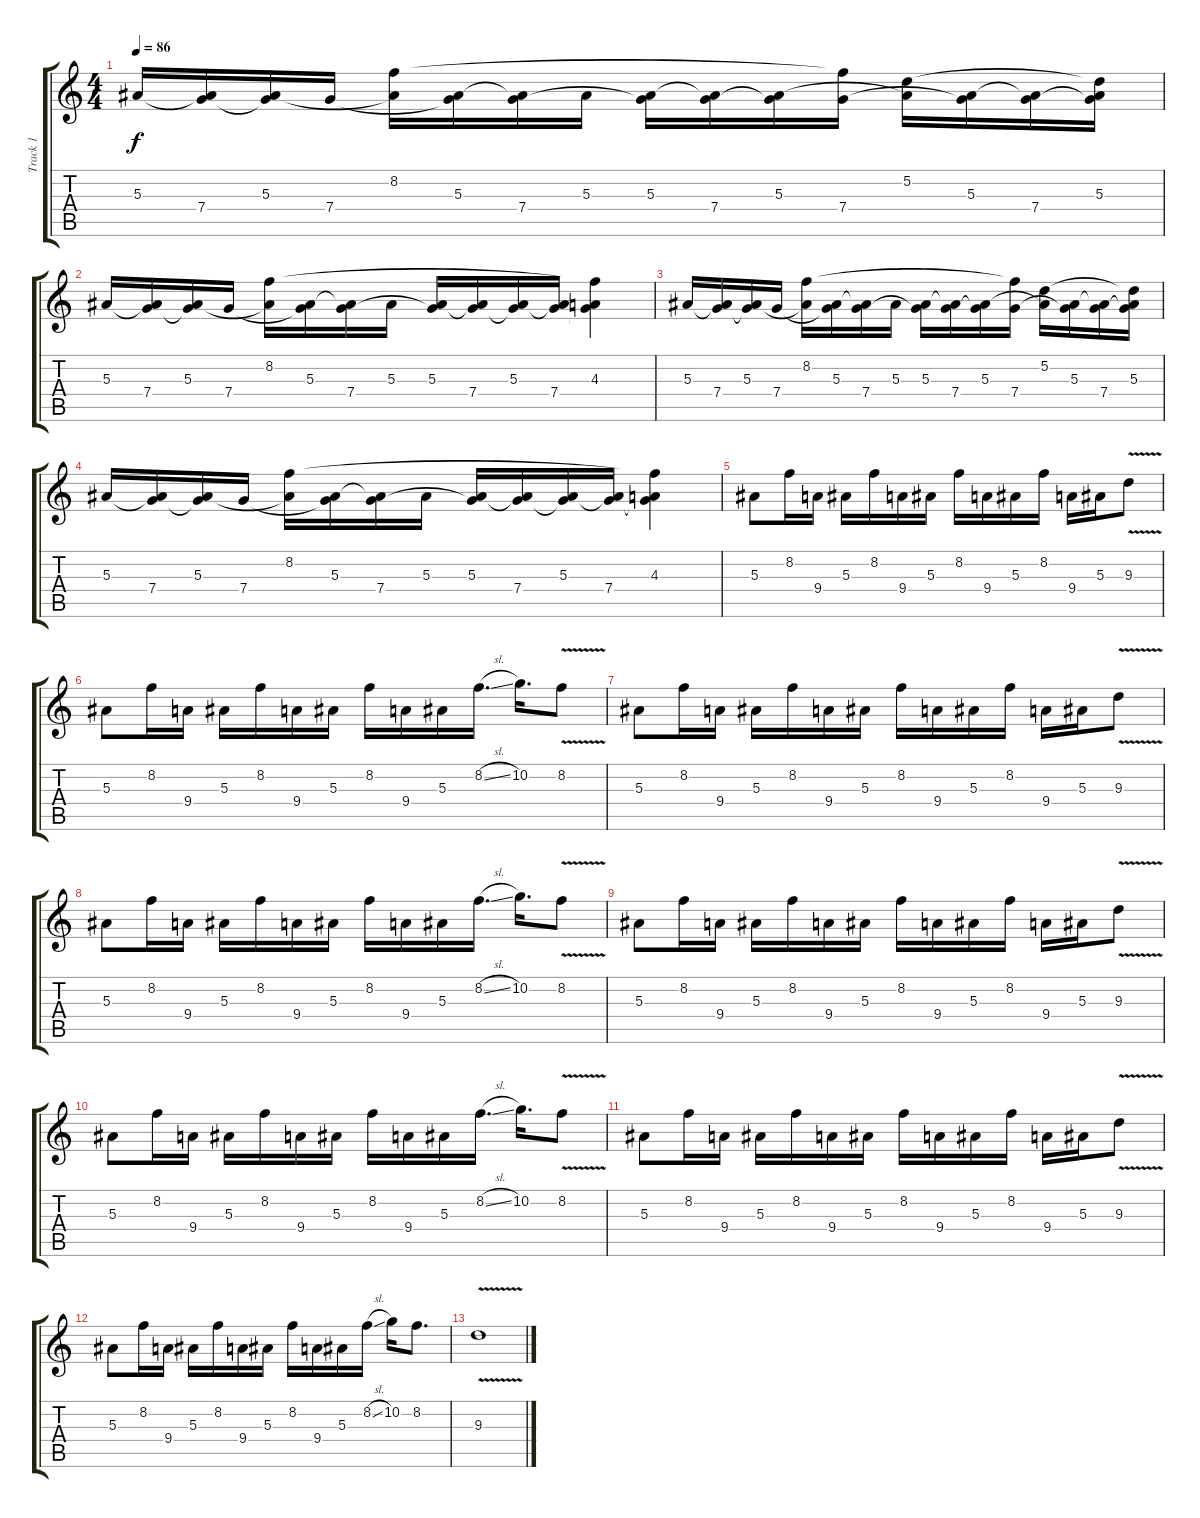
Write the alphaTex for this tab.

\track ("Track 1" "Track 1") {instrument overdrivenguitar}
\staff {score tabs}
\tuning (D4 A3 F3 C3 G2 C2) {hide}
\ts (4 4)
\tempo 86
\clef g2
\ks c
5.3.16{dy f} (5.3{t} 7.4).16 (5.3 7.4{t}).16 7.4.16 (8.2 5.3{t}).16 (5.3 7.4{t}).16 (5.3{t} 7.4).16 5.3.16 (5.3 7.4{t}).16 (5.3{t} 7.4).16 (5.3 7.4{t}).16 (8.2{t} 7.4).16 (5.2 5.3{t}).16 (5.3 7.4{t}).16 (5.3{t} 7.4).16 (5.2{t} 5.3 7.4{t}).16 |
5.3.16 (5.3{t} 7.4).16 (5.3 7.4{t}).16 7.4.16 (8.2 5.3{t}).16 (5.3 7.4{t}).16 (5.3{t} 7.4).16 5.3.16 (5.3 7.4{t}).16 (5.3{t} 7.4).16 (5.3 7.4{t}).16 (5.3{t} 7.4).16 (8.2{t} 4.3 7.4{t}).4 |
5.3.16 (5.3{t} 7.4).16 (5.3 7.4{t}).16 7.4.16 (8.2 5.3{t}).16 (5.3 7.4{t}).16 (5.3{t} 7.4).16 5.3.16 (5.3 7.4{t}).16 (5.3{t} 7.4).16 (5.3 7.4{t}).16 (8.2{t} 7.4).16 (5.2 5.3{t}).16 (5.3 7.4{t}).16 (5.3{t} 7.4).16 (5.2{t} 5.3 7.4{t}).16 |
5.3.16 (5.3{t} 7.4).16 (5.3 7.4{t}).16 7.4.16 (8.2 5.3{t}).16 (5.3 7.4{t}).16 (5.3{t} 7.4).16 5.3.16 (5.3 7.4{t}).16 (5.3{t} 7.4).16 (5.3 7.4{t}).16 (5.3{t} 7.4).16 (8.2{t} 4.3 7.4{t}).4 |
5.3.8 8.2.16 9.4.16 5.3.16 8.2.16 9.4.16 5.3.16 8.2.16 9.4.16 5.3.16 8.2.16 9.4.16 5.3.16 9.3{v}.8 |
5.3.8 8.2.16 9.4.16 5.3.16 8.2.16 9.4.16 5.3.16 8.2.16 9.4.16 5.3.16 8.2{sl}.16{d} 10.2.16{d} 8.2{v}.8 |
5.3.8 8.2.16 9.4.16 5.3.16 8.2.16 9.4.16 5.3.16 8.2.16 9.4.16 5.3.16 8.2.16 9.4.16 5.3.16 9.3{v}.8 |
5.3.8 8.2.16 9.4.16 5.3.16 8.2.16 9.4.16 5.3.16 8.2.16 9.4.16 5.3.16 8.2{sl}.16{d} 10.2.16{d} 8.2{v}.8 |
5.3.8 8.2.16 9.4.16 5.3.16 8.2.16 9.4.16 5.3.16 8.2.16 9.4.16 5.3.16 8.2.16 9.4.16 5.3.16 9.3{v}.8 |
5.3.8 8.2.16 9.4.16 5.3.16 8.2.16 9.4.16 5.3.16 8.2.16 9.4.16 5.3.16 8.2{sl}.16{d} 10.2.16{d} 8.2{v}.8 |
5.3.8 8.2.16 9.4.16 5.3.16 8.2.16 9.4.16 5.3.16 8.2.16 9.4.16 5.3.16 8.2.16 9.4.16 5.3.16 9.3{v}.8 |
5.3.8 8.2.16 9.4.16 5.3.16 8.2.16 9.4.16 5.3.16 8.2.16 9.4.16 5.3.16 8.2{sl}.16 10.2.16 8.2.8{d} |
9.3{v}.1
